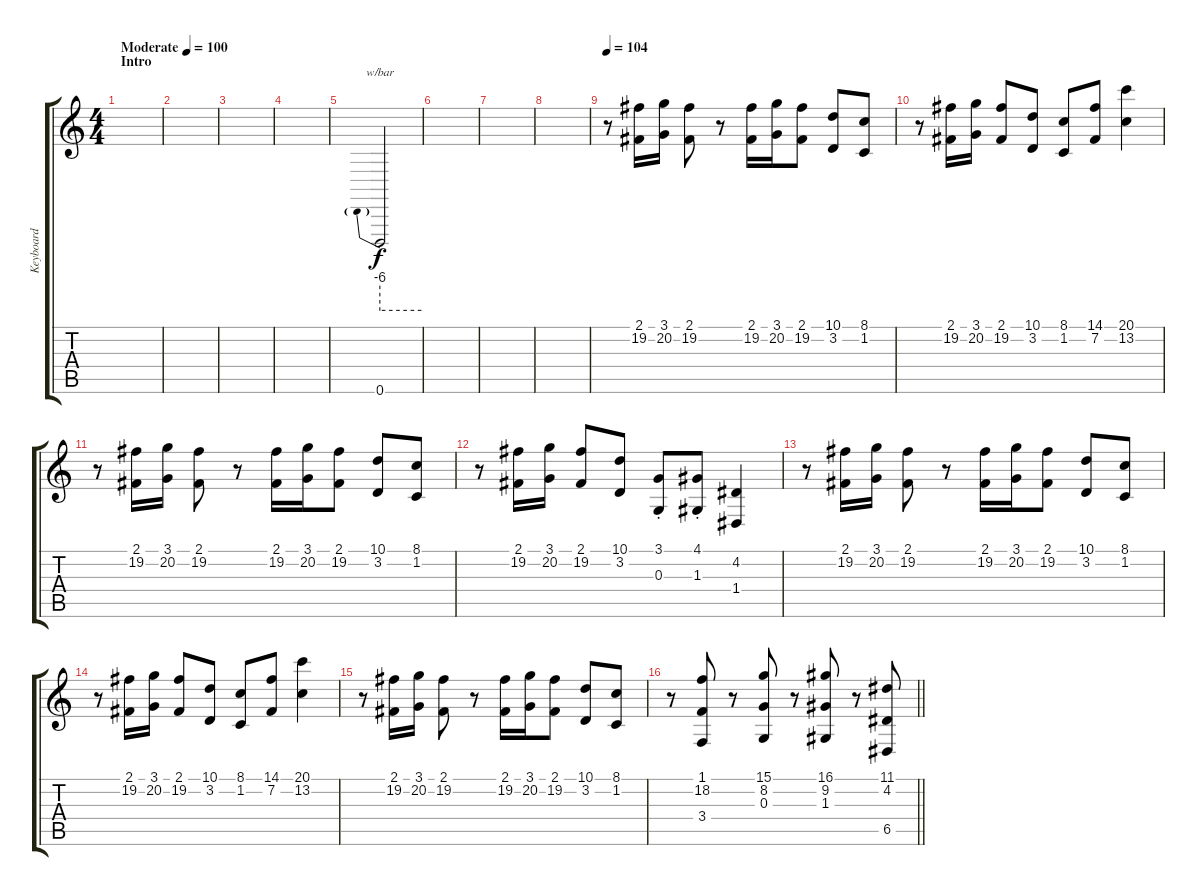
\track ("Keyboard" "Keyboard") {instrument stringensemble1}
\staff {score tabs}
\tuning (E4 B3 G3 D3 A2 D2) {hide}
\ts (4 4)
\section ("" "Intro")
\tempo (100 "Moderate")
\clef g2
\ks c
|
|
|
|
0.6.2{tbe (predive default 0 -24 60 -24) instrument telephonering} |
|
|
|
\tempo 104
r.8{instrument stringensemble1} (2.1 19.2).16{dy f} (3.1 20.2).16 (2.1 19.2).8 r.8 (2.1 19.2).16 (3.1 20.2).16 (2.1 19.2).8 (10.1 3.2).8 (8.1 1.2).8 |
r.8 (2.1 19.2).16 (3.1 20.2).16 (2.1 19.2).8 (10.1 3.2).8 (8.1 1.2).8 (14.1 7.2).8 (20.1 13.2).4 |
r.8 (2.1 19.2).16 (3.1 20.2).16 (2.1 19.2).8 r.8 (2.1 19.2).16 (3.1 20.2).16 (2.1 19.2).8 (10.1 3.2).8 (8.1 1.2).8 |
r.8 (2.1 19.2).16 (3.1 20.2).16 (2.1 19.2).8 (10.1 3.2).8 (3.1{st} 0.3{st}).8 (4.1{st} 1.3{st}).8 (4.2 1.4).4 |
r.8 (2.1 19.2).16 (3.1 20.2).16 (2.1 19.2).8 r.8 (2.1 19.2).16 (3.1 20.2).16 (2.1 19.2).8 (10.1 3.2).8 (8.1 1.2).8 |
r.8 (2.1 19.2).16 (3.1 20.2).16 (2.1 19.2).8 (10.1 3.2).8 (8.1 1.2).8 (14.1 7.2).8 (20.1 13.2).4 |
r.8 (2.1 19.2).16 (3.1 20.2).16 (2.1 19.2).8 r.8 (2.1 19.2).16 (3.1 20.2).16 (2.1 19.2).8 (10.1 3.2).8 (8.1 1.2).8 |
\barLineRight lightlight
r.8 (1.1 18.2 3.4).8 r.8 (15.1 8.2 0.3).8 r.8 (16.1 9.2 1.3).8 r.8 (11.1 4.2 6.5).8
